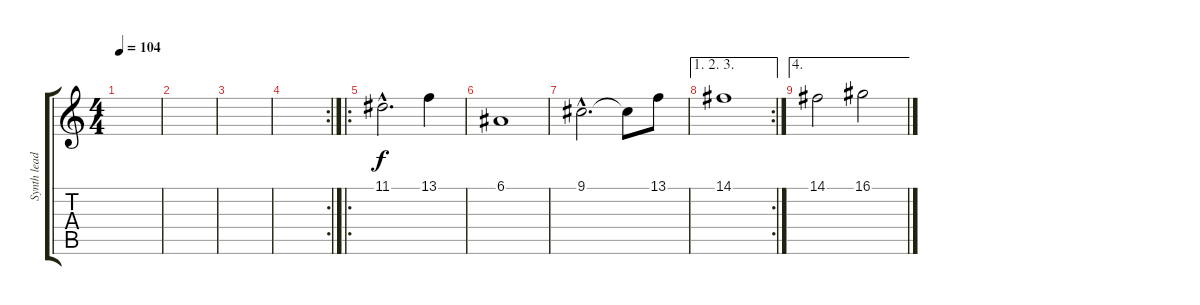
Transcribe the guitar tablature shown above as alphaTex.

\track ("Synth lead 2" "Synth lead") {instrument stringensemble1}
\staff {score tabs}
\tuning (E4 B3 G3 D3 A2 E2) {hide}
\ts (4 4)
\tempo 104
\clef g2
\ks c
|
|
|
\rc 2
|
\ro
11.1{hac}.2{d} 13.1.4 |
6.1.1 |
9.1{hac}.2{d} 9.1{t}.8 13.1.8 |
\ae (1 2 3)
\rc 2
14.1.1 |
\ae 4
14.1.2 16.1.2
